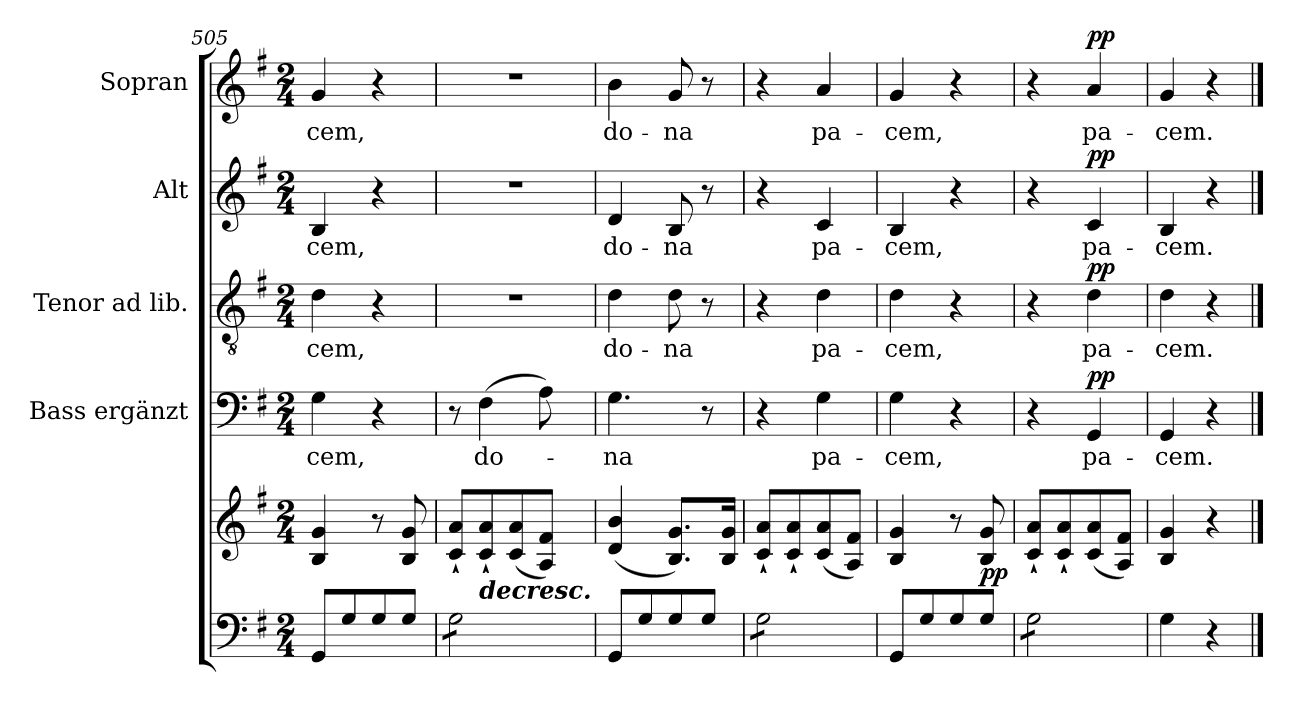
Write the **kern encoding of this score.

**kern	**kern	**dynam	**kern	**text	**dynam	**kern	**text	**dynam	**kern	**text	**dynam	**kern	**text	**dynam
*part5	*part5	*part5	*part4	*part4	*part4	*part3	*part3	*part3	*part2	*part2	*part2	*part1	*part1	*part1
*staff6	*staff5	*staff5/6	*staff4	*staff4	*staff4	*staff3	*staff3	*staff3	*staff2	*staff2	*staff2	*staff1	*staff1	*staff1
*	*	*	*I"Bass ergänzt	*	*	*I"Tenor ad lib.	*	*	*I"Alt	*	*	*I"Sopran	*	*
*	*	*	*I'B.	*	*	*I'T.	*	*	*I'A.	*	*	*I'S.	*	*
*clefF4	*clefG2	*	*clefF4	*	*	*clefGv2	*	*	*clefG2	*	*	*clefG2	*	*
*k[f#]	*k[f#]	*	*k[f#]	*	*	*k[f#]	*	*	*k[f#]	*	*	*k[f#]	*	*
*G:	*G:	*	*G:	*	*	*G:	*	*	*G:	*	*	*G:	*	*
*M2/4	*M2/4	*	*M2/4	*	*	*M2/4	*	*	*M2/4	*	*	*M2/4	*	*
=505	=505	=505	=505	=505	=505	=505	=505	=505	=505	=505	=505	=505	=505	=505
!	!	!	!	!LO:LY:b	!	!	!LO:LY:b	!	!	!LO:LY:b	!	!	!LO:LY:b	!
8GG/L	4B/ 4g/	.	4G\	-cem,	.	4d\	-cem,	.	4B/	-cem,	.	4g/	-cem,	.
8G/	.	.	.	.	.	.	.	.	.	.	.	.	.	.
8G/	8r	.	4r	.	.	4r	.	.	4r	.	.	4r	.	.
8G/J	8B/ 8g/	.	.	.	.	.	.	.	.	.	.	.	.	.
=506	=506	=506	=506	=506	=506	=506	=506	=506	=506	=506	=506	=506	=506	=506
*tremolo	*	*	*	*	*	*	*	*	*	*	*	*	*	*
8G\L	8c/`< 8a/`<L	.	8r	.	.	2r	.	.	2r	.	.	2r	.	.
!	!LO:TX:b:Bi:t=decresc.	!	!	!	!	!	!	!	!	!	!	!	!	!
!	!	!	!	!LO:LY:b	!	!	!	!	!	!	!	!	!	!
8G\	8c/`< 8a/`<	.	(>4F#\	do-	.	.	.	.	.	.	.	.	.	.
8G\	(<8c/ 8a/	.	.	.	.	.	.	.	.	.	.	.	.	.
8G\J	8A/ 8f#/J)	.	8A\)	.	.	.	.	.	.	.	.	.	.	.
*Xtremolo	*	*	*	*	*	*	*	*	*	*	*	*	*	*
!!LO:LB:g=z
=507	=507	=507	=507	=507	=507	=507	=507	=507	=507	=507	=507	=507	=507	=507
!	!	!	!	!LO:LY:b	!	!	!LO:LY:b	!	!	!LO:LY:b	!	!	!LO:LY:b	!
8GG/L	(<4d/ 4b/	.	4.G\	-na	.	4d\	do-	.	4d/	do-	.	4b\	do-	.
8G/	.	.	.	.	.	.	.	.	.	.	.	.	.	.
!	!	!	!	!	!	!	!LO:LY:b	!	!	!LO:LY:b	!	!	!LO:LY:b	!
8G/	8.B/ 8.g/L)	.	.	.	.	8d\	-na	.	8B/	-na	.	8g/	-na	.
8G/J	.	.	8r	.	.	8r	.	.	8r	.	.	8r	.	.
.	16B/ 16g/Jk	.	.	.	.	.	.	.	.	.	.	.	.	.
=508	=508	=508	=508	=508	=508	=508	=508	=508	=508	=508	=508	=508	=508	=508
*tremolo	*	*	*	*	*	*	*	*	*	*	*	*	*	*
8G\L	8c/`< 8a/`<L	.	4r	.	.	4r	.	.	4r	.	.	4r	.	.
8G\	8c/`< 8a/`<	.	.	.	.	.	.	.	.	.	.	.	.	.
!	!	!	!	!LO:LY:b	!	!	!LO:LY:b	!	!	!LO:LY:b	!	!	!LO:LY:b	!
8G\	(<8c/ 8a/	.	4G\	pa-	.	4d\	pa-	.	4c/	pa-	.	4a/	pa-	.
8G\J	8A/ 8f#/J)	.	.	.	.	.	.	.	.	.	.	.	.	.
*Xtremolo	*	*	*	*	*	*	*	*	*	*	*	*	*	*
=509	=509	=509	=509	=509	=509	=509	=509	=509	=509	=509	=509	=509	=509	=509
!	!	!	!	!LO:LY:b	!	!	!LO:LY:b	!	!	!LO:LY:b	!	!	!LO:LY:b	!
8GG/L	4B/ 4g/	.	4G\	-cem,	.	4d\	-cem,	.	4B/	-cem,	.	4g/	-cem,	.
8G/	.	.	.	.	.	.	.	.	.	.	.	.	.	.
8G/	8r	.	4r	.	.	4r	.	.	4r	.	.	4r	.	.
!	!	!LO:DY:b	!	!	!	!	!	!	!	!	!	!	!	!
8G/J	8B/ 8g/	pp	.	.	.	.	.	.	.	.	.	.	.	.
=510	=510	=510	=510	=510	=510	=510	=510	=510	=510	=510	=510	=510	=510	=510
*tremolo	*	*	*	*	*	*	*	*	*	*	*	*	*	*
8G\L	8c/`< 8a/`<L	.	4r	.	.	4r	.	.	4r	.	.	4r	.	.
8G\	8c/`< 8a/`<	.	.	.	.	.	.	.	.	.	.	.	.	.
!	!	!	!	!LO:LY:b	!LO:DY:a	!	!LO:LY:b	!LO:DY:a	!	!LO:LY:b	!LO:DY:a	!	!LO:LY:b	!LO:DY:a
8G\	(<8c/ 8a/	.	4GG/	pa-	pp	4d\	pa-	pp	4c/	pa-	pp	4a/	pa-	pp
8G\J	8A/ 8f#/J)	.	.	.	.	.	.	.	.	.	.	.	.	.
*Xtremolo	*	*	*	*	*	*	*	*	*	*	*	*	*	*
=511	=511	=511	=511	=511	=511	=511	=511	=511	=511	=511	=511	=511	=511	=511
!	!	!	!	!LO:LY:b	!	!	!LO:LY:b	!	!	!LO:LY:b	!	!	!LO:LY:b	!
4G\	4B/ 4g/	.	4GG/	-cem.	.	4d\	-cem.	.	4B/	-cem.	.	4g/	-cem.	.
4r	4r	.	4r	.	.	4r	.	.	4r	.	.	4r	.	.
==	==	==	==	==	==	==	==	==	==	==	==	==	==	==
*-	*-	*-	*-	*-	*-	*-	*-	*-	*-	*-	*-	*-	*-	*-
